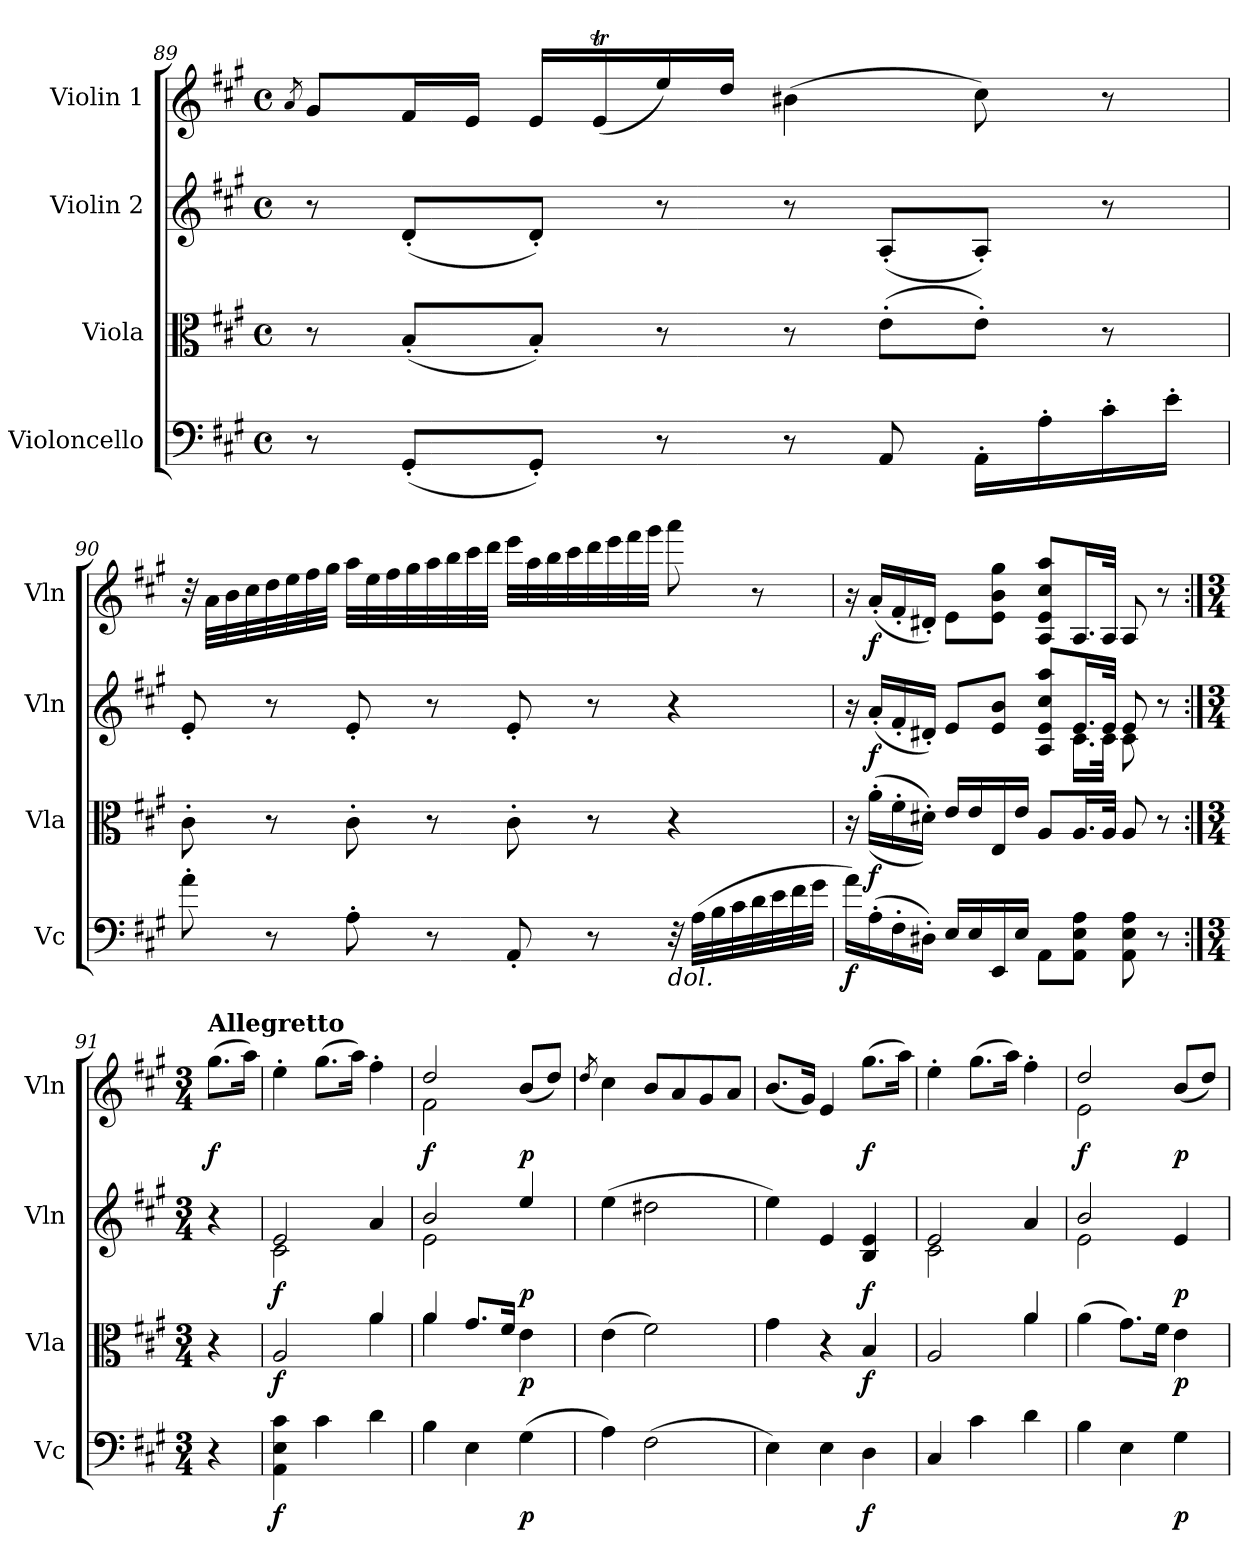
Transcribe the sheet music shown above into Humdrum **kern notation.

**kern	**dynam	**kern	**dynam	**kern	**dynam	**kern	**dynam
*part4	*part4	*part3	*part3	*part2	*part2	*part1	*part1
*staff4	*staff4	*staff3	*staff3	*staff2	*staff2	*staff1	*staff1
*I"Violoncello	*	*I"Viola	*	*I"Violin 2	*	*I"Violin 1	*
*I'Vc	*	*I'Vla	*	*I'Vln	*	*I'Vln	*
!!LO:LB:g=z
*clefF4	*	*clefC3	*	*clefG2	*	*clefG2	*
*k[f#c#g#]	*	*k[f#c#g#]	*	*k[f#c#g#]	*	*k[f#c#g#]	*
*M4/4	*	*M4/4	*	*M4/4	*	*M4/4	*
*met(c)	*	*met(c)	*	*met(c)	*	*met(c)	*
=89	=89	=89	=89	=89	=89	=89	=89
.	.	.	.	.	.	8qa/	.
8r	.	8r	.	8r	.	8g#/L	.
(<8GG#'/L	.	(<8B'/L	.	(<8d'/L	.	16f#/L	.
.	.	.	.	.	.	16e/JJ	.
8GG#'/J)	.	8B'/J)	.	8d'/J)	.	16e/LL	.
.	.	.	.	.	.	(<16eT/	.
8r	.	8r	.	8r	.	16ee/)	.
.	.	.	.	.	.	16dd/JJ	.
8r	.	8r	.	8r	.	(>4b#X\	.
8AA/	.	(>8e'\L	.	(<8A'/L	.	.	.
16AA'\LL	.	8e'\J)	.	8A'/J)	.	8cc#\)	.
16A'\	.	.	.	.	.	.	.
16c#'\	.	8r	.	8r	.	8r	.
16e'\JJ	.	.	.	.	.	.	.
=90	=90	=90	=90	=90	=90	=90	=90
8a'\	.	8c#'\	.	8e'/	.	32r	.
.	.	.	.	.	.	32a\LLL	.
.	.	.	.	.	.	32b\	.
.	.	.	.	.	.	32cc#\	.
8r	.	8r	.	8r	.	32dd\	.
.	.	.	.	.	.	32ee\	.
.	.	.	.	.	.	32ff#\	.
.	.	.	.	.	.	32gg#\JJJ	.
8A'\	.	8c#'\	.	8e'/	.	32aa\LLL	.
.	.	.	.	.	.	32ee\	.
.	.	.	.	.	.	32ff#\	.
.	.	.	.	.	.	32gg#\	.
8r	.	8r	.	8r	.	32aa\	.
.	.	.	.	.	.	32bb\	.
.	.	.	.	.	.	32ccc#\	.
.	.	.	.	.	.	32ddd\JJJ	.
8AA'/	.	8c#'\	.	8e'/	.	32eee\LLL	.
.	.	.	.	.	.	32aa\	.
.	.	.	.	.	.	32bb\	.
.	.	.	.	.	.	32ccc#\	.
8r	.	8r	.	8r	.	32ddd\	.
.	.	.	.	.	.	32eee\	.
.	.	.	.	.	.	32fff#\	.
.	.	.	.	.	.	32ggg#\JJJ	.
!LO:TX:b:i:t=dol.	!	!	!	!	!	!	!
32r	.	4r	.	4r	.	8aaa\	.
(>32A\LLL	.	.	.	.	.	.	.
32B\	.	.	.	.	.	.	.
32c#\	.	.	.	.	.	.	.
32d\	.	.	.	.	.	8r	.
32e\	.	.	.	.	.	.	.
32f#\	.	.	.	.	.	.	.
32g#\JJJ	.	.	.	.	.	.	.
=91	=91	=91	=91	=91	=91	=91	=91
*	*	*	*	*^	*	*	*
!	!LO:DY:b	!	!	!	!	!	!	!
16a\LL)	f	16r	.	16r	8ryy	.	16r	.
!	!	!	!LO:DY:b	!	!	!LO:DY:b	!	!LO:DY:b
(>16A'\	.	(>(>16a'\LL	f	(>16a'/LL	.	f	(<16a'/LL	f
*	*	*	*	*v	*v	*	*	*
16F#'\	.	16f#'\	.	16f#'/	.	16f#'/	.
16D#X'\JJ)	.	16d#X'\JJ))	.	16d#X'/JJ)	.	16d#i'/JJ)	.
16E/LL	.	16e/LL	.	8e/L	.	8e\L	.
16E/	.	16e/	.	.	.	.	.
16EE/	.	16E/	.	8e/ 8b/J	.	8e\ 8b\ 8gg#\J	.
16E/JJ	.	16e/JJ	.	.	.	.	.
8AA\L	.	8A/L	.	8A/ 8e/ 8cc#/ 8aa/L	.	8A/ 8e/ 8cc#/ 8aa/L	.
*	*	*	*	*^	*	*	*
8AA\ 8E\ 8A\J	.	16.A/L	.	16.e/L	16.c#\LL	.	16.A/L	.
.	.	32A/JJk	.	32e/JJk	32c#\JJk	.	32A/JJk	.
8AA\ 8E\ 8A\	.	8A/	.	8e/	8c#\	.	8A/	.
8r	.	8r	.	8r	8ryy	.	8r	.
*	*	*	*	*v	*v	*	*	*
!!LO:PB:g=z
=91X2:|!	=91X2:|!	=91X2:|!	=91X2:|!	=91X2:|!	=91X2:|!	=91X2:|!	=91X2:|!
*M3/4	*	*M3/4	*	*M3/4	*	*M3/4	*
*	*	*	*	*^	*	*	*
!	!	!	!	!	!	!	!LO:TX:a:B:t=Allegretto	!
!	!	!	!	!	!	!	!	!LO:DY:b
*	*	*	*	*v	*v	*	*	*
4r	.	4r	.	4r	.	(>8.gg#\L	f
.	.	.	.	.	.	16aa\Jk)	.
=92	=92	=92	=92	=92	=92	=92	=92
*	*	*^	*	*^	*	*	*
!	!LO:DY:b	!	!	!LO:DY:b	!	!	!LO:DY:b	!	!
4AA\ 4E\ 4c#\	f	2A/	2ryy	f	2e/	2c#\	f	4ee'\	.
4c#\	.	.	.	.	.	.	.	(>8.gg#\L	.
.	.	.	.	.	.	.	.	16aa\Jk)	.
4d\	.	4a/	4a\	.	4a/	4ryy	.	4ff#'\	.
=93	=93	=93	=93	=93	=93	=93	=93	=93	=93
*	*	*	*	*	*	*	*	*^	*
!	!	!	!	!	!	!	!	!	!	!LO:DY:b
4B\	.	4a/	4a\	.	2b/	2e\	.	2dd/	2f#\	f
4E\	.	8.g#/L	2ryy	.	.	.	.	.	.	.
.	.	16f#/Jk	.	.	.	.	.	.	.	.
!	!LO:DY:b	!	!	!LO:DY:b	!	!	!LO:DY:b	!	!	!LO:DY:b
(>4G#\	p	4e\	.	p	4ee/	4ryy	p	(>8b/L	4ryy	p
.	.	.	.	.	.	.	.	8dd/J)	.	.
*	*	*v	*v	*	*	*	*	*v	*v	*
*	*	*	*	*v	*v	*	*	*
=94	=94	=94	=94	=94	=94	=94	=94
.	.	.	.	.	.	8qdd/	.
4A\)	.	(>4e\	.	(>4ee\	.	4cc#\	.
(>2F#\	.	2f#\)	.	2dd#X\	.	8b/L	.
.	.	.	.	.	.	8a/	.
.	.	.	.	.	.	8g#/	.
.	.	.	.	.	.	8a/J	.
=95	=95	=95	=95	=95	=95	=95	=95
4E\)	.	4g#\	.	4ee\)	.	(<8.b/L	.
.	.	.	.	.	.	16g#/Jk)	.
4E\	.	4r	.	4e/	.	4e/	.
!	!LO:DY:b	!	!LO:DY:b	!	!LO:DY:b	!	!LO:DY:b
4D\	f	4B/	f	4B/ 4e/	f	(>8.gg#\L	f
.	.	.	.	.	.	16aa\Jk)	.
=96	=96	=96	=96	=96	=96	=96	=96
*	*	*^	*	*^	*	*	*
4C#/	.	2A/	2ryy	.	2e/	2c#\	.	4ee'\	.
4c#\	.	.	.	.	.	.	.	(>8.gg#\L	.
.	.	.	.	.	.	.	.	16aa\Jk)	.
4d\	.	4a/	4a\	.	4a/	4ryy	.	4ff#'\	.
=97	=97	=97	=97	=97	=97	=97	=97	=97	=97
*	*	*	*	*	*	*	*	*^	*
!	!	!	!	!	!	!	!	!	!	!LO:DY:b
*	*	*v	*v	*	*	*	*	*	*	*
4B\	.	(>4a\	.	2b/	2e\	.	2dd/	2e\	f
4E\	.	8.g#\L)	.	.	.	.	.	.	.
.	.	16f#\Jk	.	.	.	.	.	.	.
!	!LO:DY:b	!	!LO:DY:b	!	!	!LO:DY:b	!	!	!LO:DY:b
4G#\	p	4e\	p	4e/	4ryy	p	(>8b/L	4ryy	p
.	.	.	.	.	.	.	8dd/J)	.	.
*	*	*	*	*v	*v	*	*	*	*
*	*	*	*	*	*	*v	*v	*
=	=	=	=	=	=	=	=
*-	*-	*-	*-	*-	*-	*-	*-
